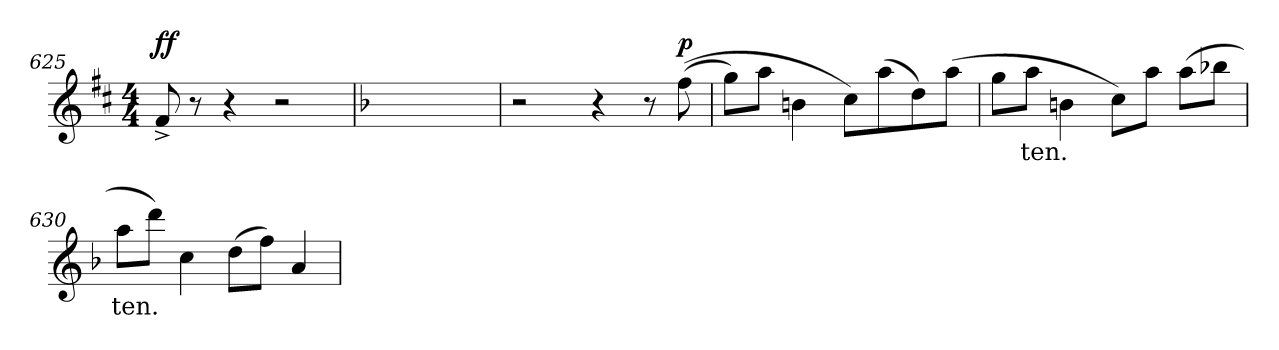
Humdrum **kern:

**kern	**text	**dynam
*part1	*part1	*part1
*staff1	*staff1	*staff1
*clefG2	*	*
*k[f#c#]	*	*
*M4/4	*	*
=625	=625	=625
!	!	!LO:DY:b
8f#^/	.	ff
8r	.	.
4r	.	.
2r	.	.
=626	=626	=626
*k[b-]	*	*
1ryy	.	.
=627	=627	=627
2r	.	.
4r	.	.
8r	.	.
!	!	!LO:DY:b
(>(>8ff\	.	p
=628	=628	=628
8gg\L)	.	.
8aa\J	.	.
4bn\	.	.
8cc\L)	.	.
(>8aa\	.	.
8dd\)	.	.
(>8aa\J	.	.
=629	=629	=629
8gg\L	.	.
8aa\J	ten.	.
4bn\	.	.
8cc\L)	.	.
8aa\J	.	.
(>8aa\L	.	.
8bb-X\J	.	.
=630	=630	=630
8aa\L	ten.	.
8ddd\J)	.	.
4cc\	.	.
(>8dd\L	.	.
8ff\J)	.	.
4a/	.	.
=	=	=
*-	*-	*-
